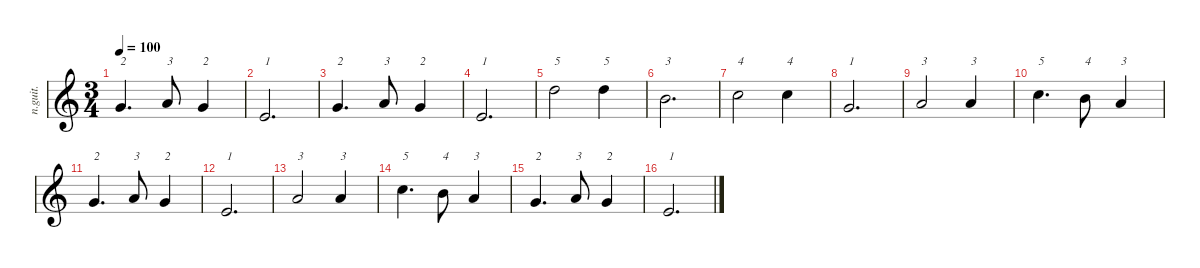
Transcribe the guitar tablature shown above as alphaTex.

\defaultSystemsLayout 4
\hideDynamics
\bracketExtendMode nobrackets
\otherSystemsTrackNameOrientation horizontal
\track ("Nylon Guitar" "n.guit.") {instrument acousticguitarnylon}
\staff {score}
\tuning (E4 B3 G3 D3 A2 E2)
\ts (3 4)
\beaming (8 2 2 2)
\tempo 100
\clef g2
\ks c
5.4.4{d txt "2" dy mf instrument acousticguitarnylon beam Up} 7.4.8{txt "3" beam Up} 5.4.4{txt "2" beam Up} |
2.4.2{d txt "1" beam Up} |
5.4.4{d txt "2" beam Up} 7.4.8{txt "3" beam Up} 5.4.4{txt "2" beam Up} |
2.4.2{d txt "1" beam Up} |
12.4.2{txt "5" beam Down} 12.4.4{txt "5" beam Down} |
9.4.2{d txt "3" beam Down} |
10.4.2{txt "4" beam Down} 10.4.4{txt "4" beam Down} |
5.4.2{d txt "1" beam Up} |
7.4.2{txt "3" beam Up} 7.4.4{txt "3" beam Up} |
10.4.4{d txt "5" beam Down} 9.4.8{txt "4" beam Down} 7.4.4{txt "3" beam Up} |
5.4.4{d txt "2" beam Up} 7.4.8{txt "3" beam Up} 5.4.4{txt "2" beam Up} |
2.4.2{d txt "1" beam Up} |
7.4.2{txt "3" beam Up} 7.4.4{txt "3" beam Up} |
10.4.4{d txt "5" beam Down} 9.4.8{txt "4" beam Down} 7.4.4{txt "3" beam Up} |
5.4.4{d txt "2" beam Up} 7.4.8{txt "3" beam Up} 5.4.4{txt "2" beam Up} |
2.4.2{d txt "1" beam Up}
